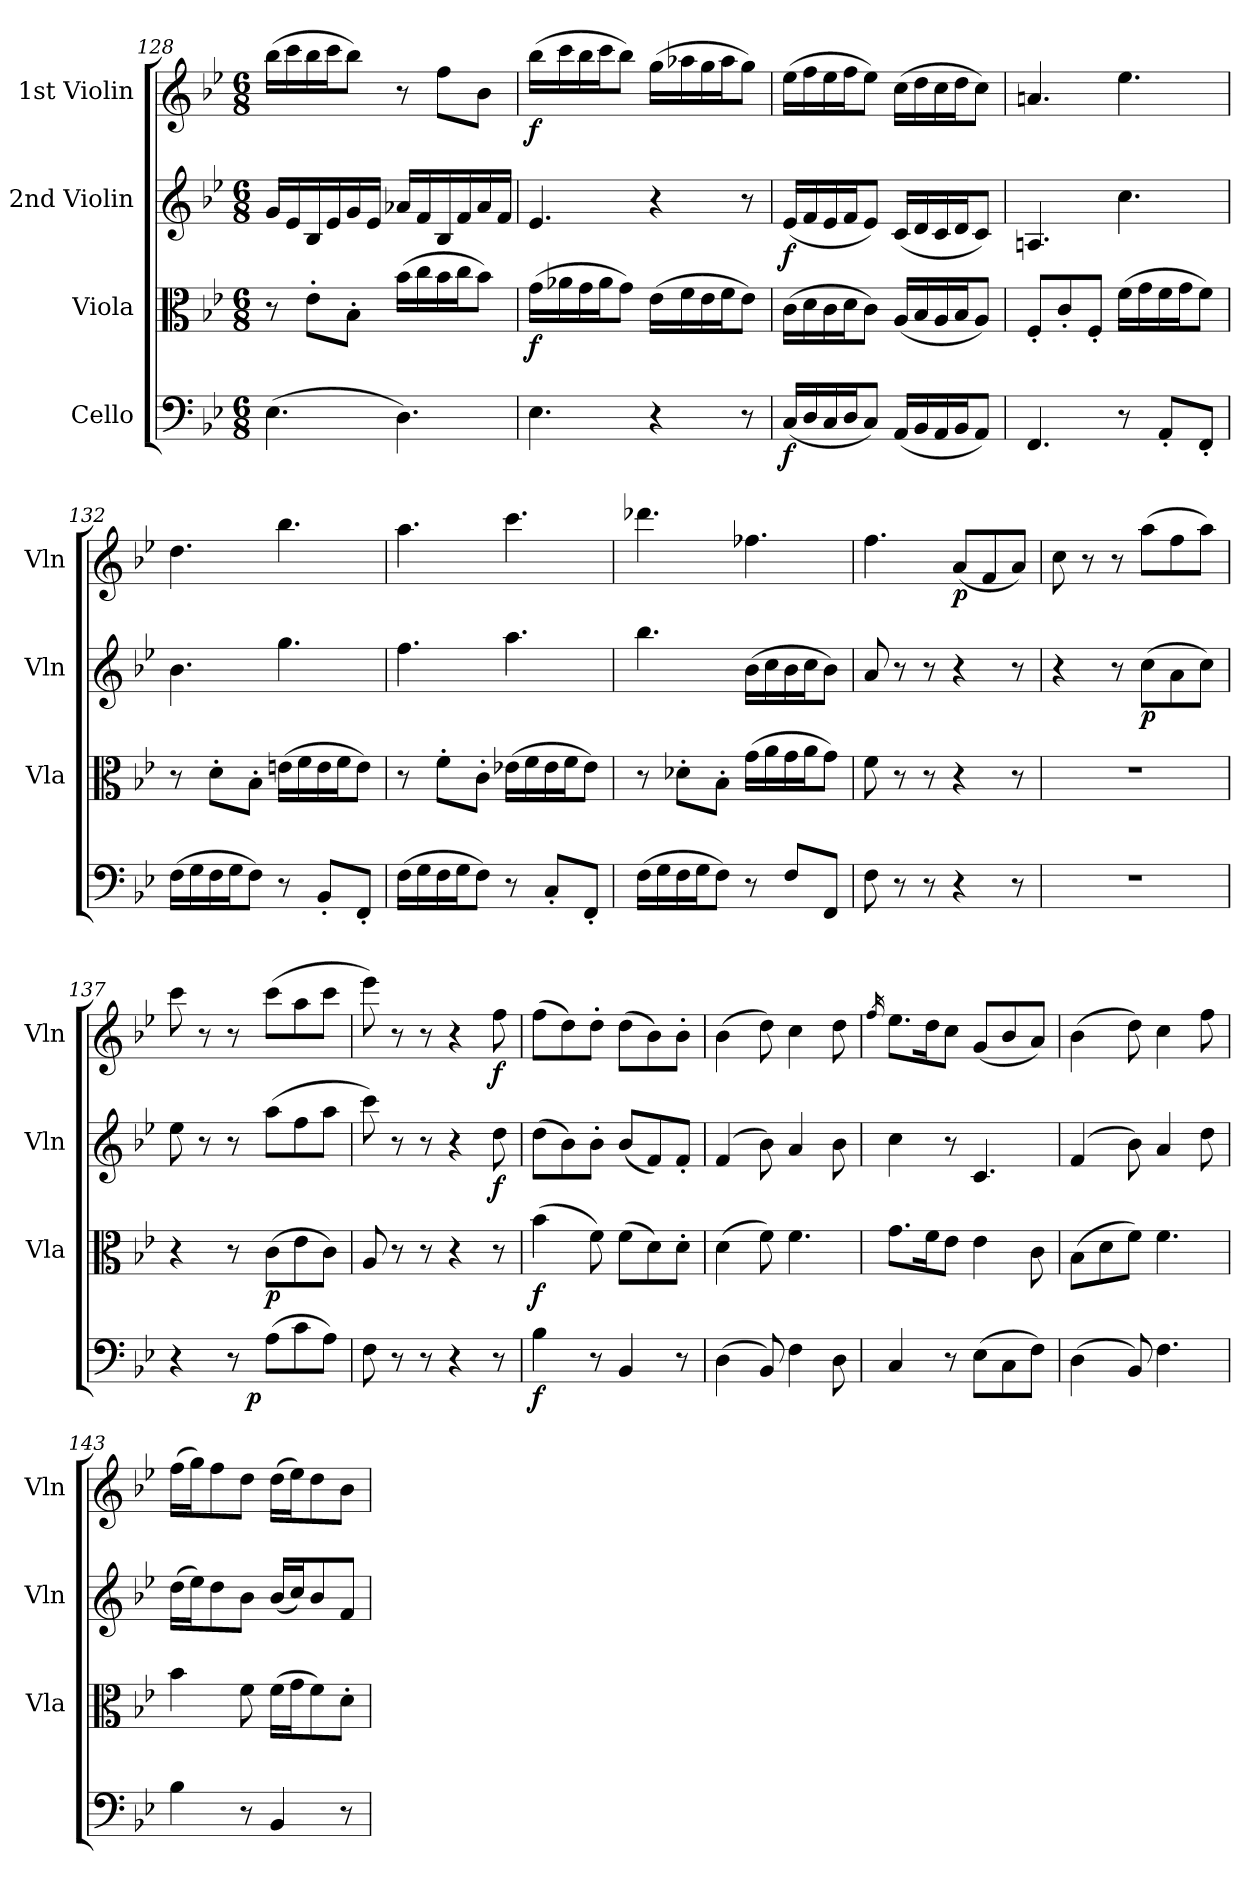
**kern	**dynam	**kern	**dynam	**kern	**dynam	**kern	**dynam
*part4	*part4	*part3	*part3	*part2	*part2	*part1	*part1
*staff4	*staff4	*staff3	*staff3	*staff2	*staff2	*staff1	*staff1
*I"Cello	*	*I"Viola	*	*I"2nd Violin	*	*I"1st Violin	*
*	*	*I'Vla	*	*I'Vln	*	*I'Vln	*
*clefF4	*	*clefC3	*	*clefG2	*	*clefG2	*
*k[b-e-]	*	*k[b-e-]	*	*k[b-e-]	*	*k[b-e-]	*
*B-:	*	*B-:	*	*B-:	*	*B-:	*
*M6/8	*	*M6/8	*	*M6/8	*	*M6/8	*
=128	=128	=128	=128	=128	=128	=128	=128
(4.E-\	.	8r	.	16g/LL	.	(16bb-\LL	.
.	.	.	.	16e-/	.	16ccc\	.
.	.	8e-'>\L	.	16B-/	.	16bb-\	.
.	.	.	.	16e-/	.	16ccc\J	.
.	.	8B-'>\J	.	16g/	.	8bb-\J)	.
.	.	.	.	16e-/JJ	.	.	.
4.D\)	.	(16b-\LL	.	16a-X/LL	.	8r	.
.	.	16cc\	.	16f/	.	.	.
.	.	16b-\	.	16B-/	.	8ff\L	.
.	.	16cc\J	.	16f/	.	.	.
.	.	8b-\J)	.	16a-/	.	8b-\J	.
.	.	.	.	16f/JJ	.	.	.
=129	=129	=129	=129	=129	=129	=129	=129
!	!	!	!LO:DY:b	!	!	!	!LO:DY:b
4.E-\	.	(16g\LL	f	4.e-/	.	(16bb-\LL	f
.	.	16a-X\	.	.	.	16ccc\	.
.	.	16g\	.	.	.	16bb-\	.
.	.	16a-\J	.	.	.	16ccc\J	.
.	.	8g\J)	.	.	.	8bb-\J)	.
4r	.	(16e-\LL	.	4r	.	(16gg\LL	.
.	.	16f\	.	.	.	16aa-X\	.
.	.	16e-\	.	.	.	16gg\	.
.	.	16f\J	.	.	.	16aa-\J	.
8r	.	8e-\J)	.	8r	.	8gg\J)	.
=130	=130	=130	=130	=130	=130	=130	=130
!	!LO:DY:b	!	!	!	!LO:DY:b	!	!
(16C/LL	f	(16c\LL	.	(16e-/LL	f	(16ee-\LL	.
16D/	.	16d\	.	16f/	.	16ff\	.
16C/	.	16c\	.	16e-/	.	16ee-\	.
16D/J	.	16d\J	.	16f/J	.	16ff\J	.
8C/J)	.	8c\J)	.	8e-/J)	.	8ee-\J)	.
(16AA/LL	.	(16A/LL	.	(16c/LL	.	(16cc\LL	.
16BB-/	.	16B-/	.	16d/	.	16dd\	.
16AA/	.	16A/	.	16c/	.	16cc\	.
16BB-/J	.	16B-/J	.	16d/J	.	16dd\J	.
8AA/J)	.	8A/J)	.	8c/J)	.	8cc\J)	.
=131	=131	=131	=131	=131	=131	=131	=131
4.FF/	.	8F'</L	.	4.An/	.	4.an/	.
.	.	8c'</	.	.	.	.	.
.	.	8F'</J	.	.	.	.	.
8r	.	(16f\LL	.	4.cc\	.	4.ee-\	.
.	.	16g\	.	.	.	.	.
8AA'</L	.	16f\	.	.	.	.	.
.	.	16g\J	.	.	.	.	.
8FF'</J	.	8f\J)	.	.	.	.	.
=132	=132	=132	=132	=132	=132	=132	=132
(16F\LL	.	8r	.	4.b-\	.	4.dd\	.
16G\	.	.	.	.	.	.	.
16F\	.	8d'>\L	.	.	.	.	.
16G\J	.	.	.	.	.	.	.
8F\J)	.	8B-'>\J	.	.	.	.	.
8r	.	(16en\LL	.	4.gg\	.	4.bb-\	.
.	.	16f\	.	.	.	.	.
8BB-'</L	.	16e\	.	.	.	.	.
.	.	16f\J	.	.	.	.	.
8FF'</J	.	8e\J)	.	.	.	.	.
=133	=133	=133	=133	=133	=133	=133	=133
(16F\LL	.	8r	.	4.ff\	.	4.aa\	.
16G\	.	.	.	.	.	.	.
16F\	.	8f'>\L	.	.	.	.	.
16G\J	.	.	.	.	.	.	.
8F\J)	.	8c'>\J	.	.	.	.	.
8r	.	(16e-X\LL	.	4.aa\	.	4.ccc\	.
.	.	16f\	.	.	.	.	.
8C'</L	.	16e-\	.	.	.	.	.
.	.	16f\J	.	.	.	.	.
8FF'</J	.	8e-\J)	.	.	.	.	.
=134	=134	=134	=134	=134	=134	=134	=134
(16F\LL	.	8r	.	4.bb-\	.	4.ddd-X\	.
16G\	.	.	.	.	.	.	.
16F\	.	8d-X'>\L	.	.	.	.	.
16G\J	.	.	.	.	.	.	.
8F\J)	.	8B-'>\J	.	.	.	.	.
8r	.	(16g\LL	.	(16b-\LL	.	4.ff-X\	.
.	.	16a\	.	16cc\	.	.	.
8F/L	.	16g\	.	16b-\	.	.	.
.	.	16a\J	.	16cc\J	.	.	.
8FF/J	.	8g\J)	.	8b-\J)	.	.	.
=135	=135	=135	=135	=135	=135	=135	=135
8F\	.	8f\	.	8a/	.	4.ff\	.
8r	.	8r	.	8r	.	.	.
8r	.	8r	.	8r	.	.	.
!	!	!	!	!	!	!	!LO:DY:b
4r	.	4r	.	4r	.	(8a/L	p
.	.	.	.	.	.	8f/	.
8r	.	8r	.	8r	.	8a/J)	.
=136	=136	=136	=136	=136	=136	=136	=136
2.r	.	2.r	.	4r	.	8cc\	.
.	.	.	.	.	.	8r	.
.	.	.	.	8r	.	8r	.
!	!	!	!	!	!LO:DY:b	!	!
.	.	.	.	(8cc\L	p	(8aa\L	.
.	.	.	.	8a\	.	8ff\	.
.	.	.	.	8cc\J)	.	8aa\J)	.
=137	=137	=137	=137	=137	=137	=137	=137
*^	*	*	*	*	*	*	*
4r	4ryy	.	4r	.	8ee-\	.	8ccc\	.
.	.	.	.	.	8r	.	8r	.
8r	16ryy	.	8r	.	8r	.	8r	.
!	!	!LO:DY:b	!	!	!	!	!	!
.	4..ryy	p	.	.	.	.	.	.
!	!	!	!	!LO:DY:b	!	!	!	!
(8A\L	.	.	(8c\L	p	(8aa\L	.	(8ccc\L	.
8c\	.	.	8e-\	.	8ff\	.	8aa\	.
8A\J)	.	.	8c\J)	.	8aa\J	.	8ccc\J	.
*v	*v	*	*	*	*	*	*	*
=138	=138	=138	=138	=138	=138	=138	=138
8F\	.	8A/	.	8ccc\)	.	8eee-\)	.
8r	.	8r	.	8r	.	8r	.
8r	.	8r	.	8r	.	8r	.
4r	.	4r	.	4r	.	4r	.
!	!	!	!	!	!LO:DY:b	!	!LO:DY:b
8r	.	8r	.	8dd\	f	8ff\	f
=139	=139	=139	=139	=139	=139	=139	=139
!	!LO:DY:b	!	!LO:DY:b	!	!	!	!
4B-\	f	(4b-\	f	(8dd\L	.	(8ff\L	.
.	.	.	.	8b-\)	.	8dd\)	.
8r	.	8f\)	.	8b-'>\J	.	8dd'>\J	.
4BB-/	.	(8f\L	.	(8b-/L	.	(8dd\L	.
.	.	8d\)	.	8f/)	.	8b-\)	.
8r	.	8d'>\J	.	8f'</J	.	8b-'>\J	.
=140	=140	=140	=140	=140	=140	=140	=140
(4D\	.	(4d\	.	(4f/	.	(4b-\	.
8BB-/)	.	8f\)	.	8b-\)	.	8dd\)	.
4F\	.	4.f\	.	4a/	.	4cc\	.
8D\	.	.	.	8b-\	.	8dd\	.
=141	=141	=141	=141	=141	=141	=141	=141
.	.	.	.	.	.	16qff/	.
4C/	.	8.g\L	.	4cc\	.	8.ee-\L	.
.	.	16f\k	.	.	.	16dd\k	.
8r	.	8e-\J	.	8r	.	8cc\J	.
(8E-\L	.	4e-\	.	4.c/	.	(8g/L	.
8C\	.	.	.	.	.	8b-/	.
8F\J)	.	8c\	.	.	.	8a/J)	.
=142	=142	=142	=142	=142	=142	=142	=142
(4D\	.	(8B-\L	.	(4f/	.	(4b-\	.
.	.	8d\	.	.	.	.	.
8BB-/)	.	8f\J)	.	8b-\)	.	8dd\)	.
4.F\	.	4.f\	.	4a/	.	4cc\	.
.	.	.	.	8dd\	.	8ff\	.
=143	=143	=143	=143	=143	=143	=143	=143
4B-\	.	4b-\	.	(16dd\LL	.	(16ff\LL	.
.	.	.	.	16ee-\J)	.	16gg\J)	.
.	.	.	.	8dd\	.	8ff\	.
8r	.	8f\	.	8b-\J	.	8dd\J	.
4BB-/	.	(16f\LL	.	(16b-/LL	.	(16dd\LL	.
.	.	16g\J	.	16cc/J)	.	16ee-\J)	.
.	.	8f\)	.	8b-/	.	8dd\	.
8r	.	8d'>\J	.	8f/J	.	8b-\J	.
=	=	=	=	=	=	=	=
*-	*-	*-	*-	*-	*-	*-	*-
